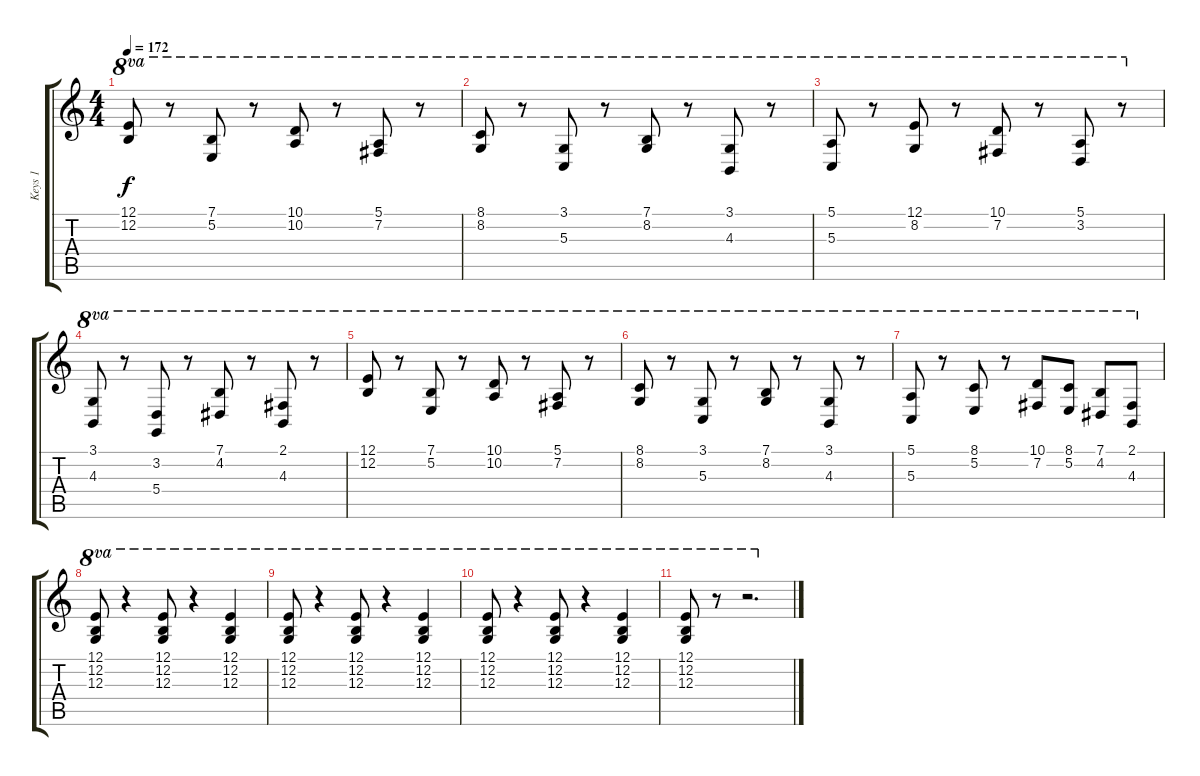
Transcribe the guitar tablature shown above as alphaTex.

\track ("Keys 1" "Keys 1") {instrument stringensemble1}
\staff {score tabs}
\tuning (E4 B3 G3 D3 A2 E2) {hide}
\ts (4 4)
\tempo 172
\clef g2
\ks c
(12.1 12.2).8{ot 8va dy f} r.8{ot 8va} (7.1 5.2).8{ot 8va} r.8{ot 8va} (10.1 10.2).8{ot 8va} r.8{ot 8va} (5.1 7.2).8{ot 8va} r.8{ot 8va} |
(8.1 8.2).8{ot 8va} r.8{ot 8va} (3.1 5.3).8{ot 8va} r.8{ot 8va} (7.1 8.2).8{ot 8va} r.8{ot 8va} (3.1 4.3).8{ot 8va} r.8{ot 8va} |
(5.1 5.3).8{ot 8va} r.8{ot 8va} (12.1 8.2).8{ot 8va} r.8{ot 8va} (10.1 7.2).8{ot 8va} r.8{ot 8va} (5.1 3.2).8{ot 8va} r.8{ot 8va} |
(3.1 4.3).8{ot 8va} r.8{ot 8va} (3.2 5.4).8{ot 8va} r.8{ot 8va} (7.1 4.2).8{ot 8va} r.8{ot 8va} (2.1 4.3).8{ot 8va} r.8{ot 8va} |
(12.1 12.2).8{ot 8va} r.8{ot 8va} (7.1 5.2).8{ot 8va} r.8{ot 8va} (10.1 10.2).8{ot 8va} r.8{ot 8va} (5.1 7.2).8{ot 8va} r.8{ot 8va} |
(8.1 8.2).8{ot 8va} r.8{ot 8va} (3.1 5.3).8{ot 8va} r.8{ot 8va} (7.1 8.2).8{ot 8va} r.8{ot 8va} (3.1 4.3).8{ot 8va} r.8{ot 8va} |
(5.1 5.3).8{ot 8va} r.8{ot 8va} (8.1 5.2).8{ot 8va} r.8{ot 8va} (10.1 7.2).8{ot 8va} (8.1 5.2).8{ot 8va} (7.1 4.2).8{ot 8va} (2.1 4.3).8{ot 8va} |
(12.1 12.2 12.3).8{ot 8va} r.4{ot 8va} (12.1 12.2 12.3).8{ot 8va} r.4{ot 8va} (12.1 12.2 12.3).4{ot 8va} |
(12.1 12.2 12.3).8{ot 8va} r.4{ot 8va} (12.1 12.2 12.3).8{ot 8va} r.4{ot 8va} (12.1 12.2 12.3).4{ot 8va} |
(12.1 12.2 12.3).8{ot 8va} r.4{ot 8va} (12.1 12.2 12.3).8{ot 8va} r.4{ot 8va} (12.1 12.2 12.3).4{ot 8va} |
(12.1 12.2 12.3).8{ot 8va} r.8{ot 8va} r.2{d ot 8va}
